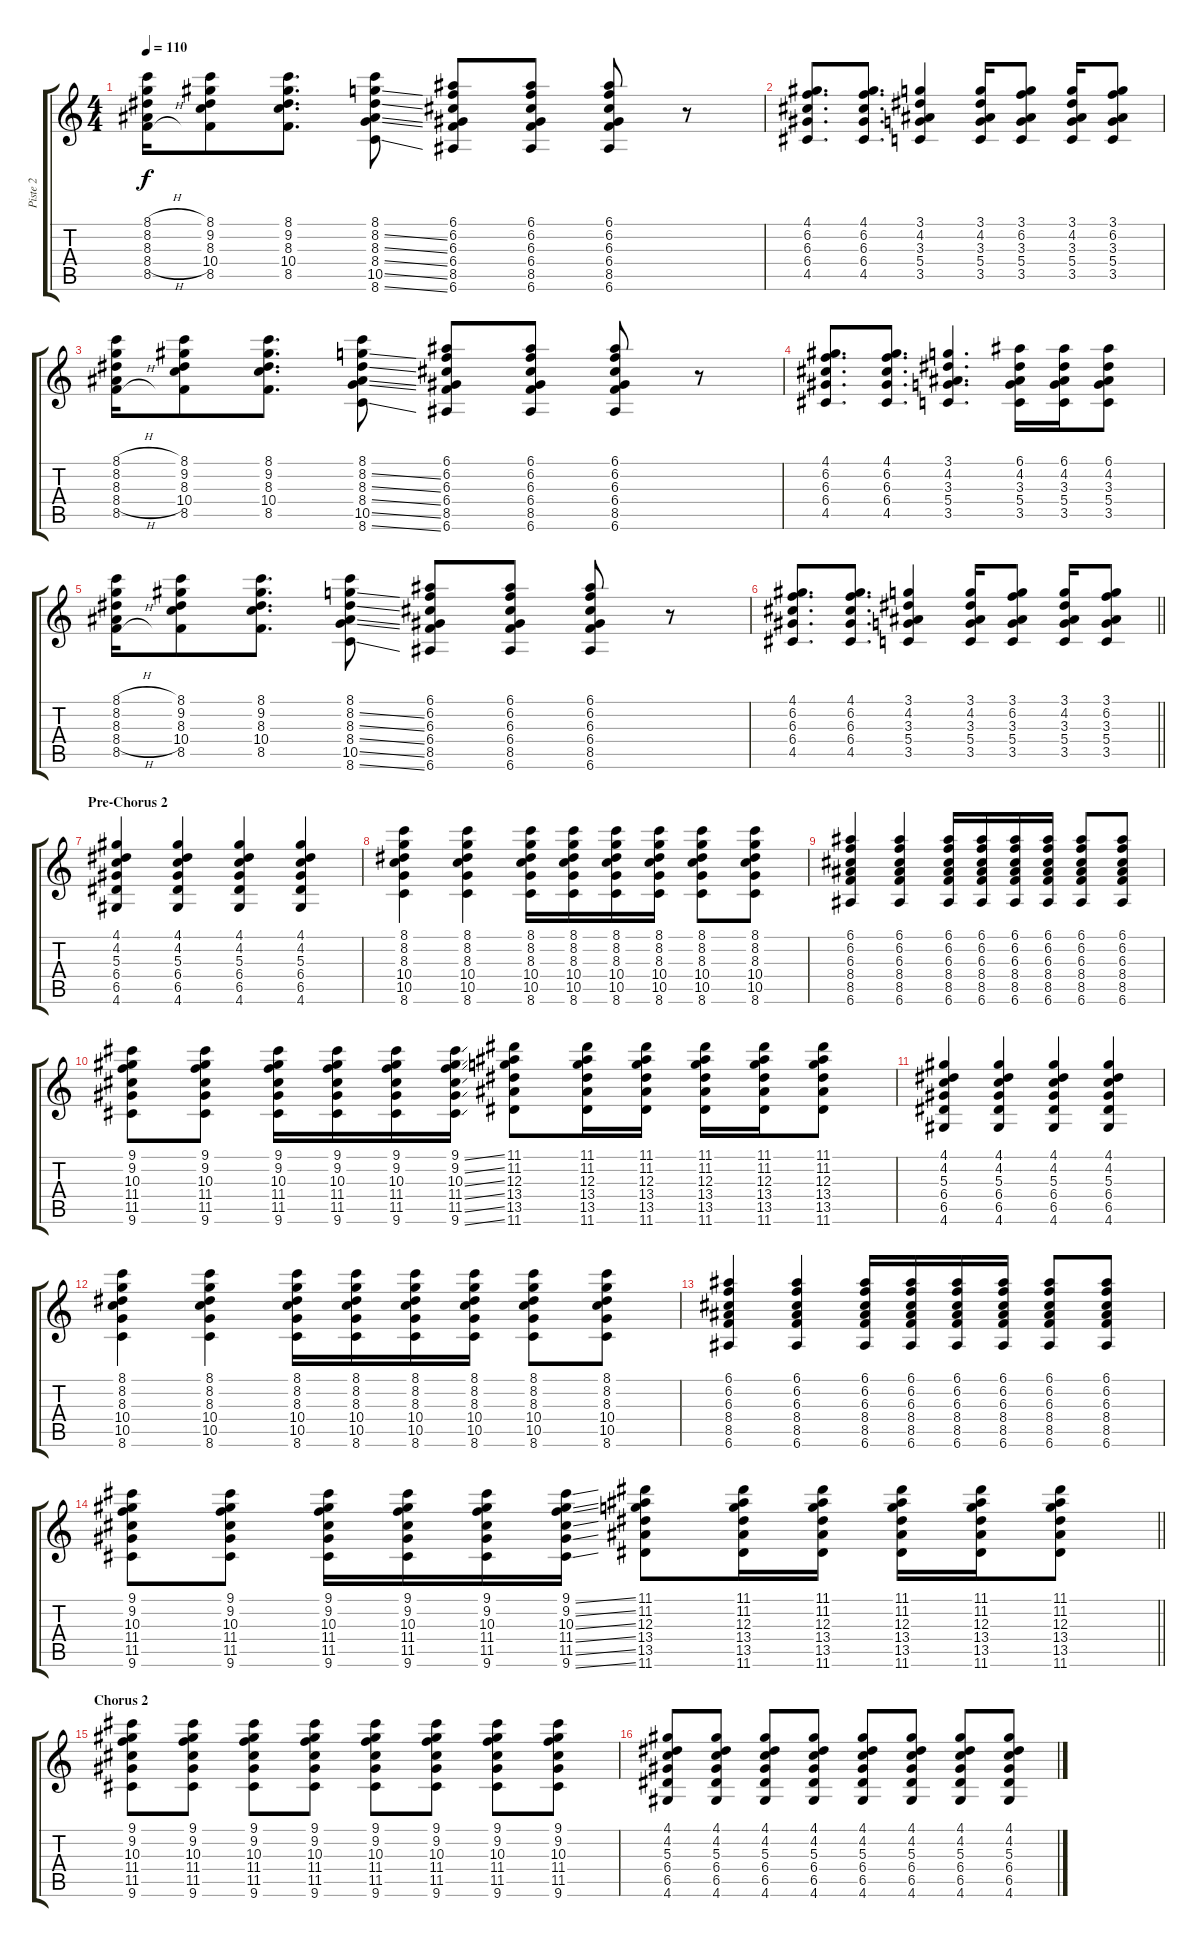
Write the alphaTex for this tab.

\track ("Piste 2" "Piste 2") {instrument electricguitarclean}
\staff {score tabs}
\tuning (E4 B3 G3 D3 A2 E2) {hide}
\ts (4 4)
\tempo 110
\clef g2
\ks c
(8.1{h} 8.2{h} 8.3{h} 8.4{h} 8.5{h}).16{dy f} (8.1 9.2 8.3 10.4 8.5).8 (8.1 9.2 8.3 10.4 8.5).8{d} (8.1 8.2{ss} 8.3{ss} 8.4{ss} 10.5{ss} 8.6{ss}).8 (6.1 6.2 6.3 6.4 8.5 6.6).8 (6.1 6.2 6.3 6.4 8.5 6.6).8 (6.1 6.2 6.3 6.4 8.5 6.6).8 r.8 |
(4.1 6.2 6.3 6.4 4.5).8{d} (4.1 6.2 6.3 6.4 4.5).8{d} (3.1 4.2 3.3 5.4 3.5).4 (3.1 4.2 3.3 5.4 3.5).16 (3.1 6.2 3.3 5.4 3.5).8 (3.1 4.2 3.3 5.4 3.5).16 (3.1 6.2 3.3 5.4 3.5).8 |
(8.1{h} 8.2{h} 8.3{h} 8.4{h} 8.5{h}).16 (8.1 9.2 8.3 10.4 8.5).8 (8.1 9.2 8.3 10.4 8.5).8{d} (8.1 8.2{ss} 8.3{ss} 8.4{ss} 10.5{ss} 8.6{ss}).8 (6.1 6.2 6.3 6.4 8.5 6.6).8 (6.1 6.2 6.3 6.4 8.5 6.6).8 (6.1 6.2 6.3 6.4 8.5 6.6).8 r.8 |
(4.1 6.2 6.3 6.4 4.5).8{d} (4.1 6.2 6.3 6.4 4.5).8{d} (3.1 4.2 3.3 5.4 3.5).4{d} (6.1 4.2 3.3 5.4 3.5).16 (6.1 4.2 3.3 5.4 3.5).16 (6.1 4.2 3.3 5.4 3.5).8 |
(8.1{h} 8.2{h} 8.3{h} 8.4{h} 8.5{h}).16 (8.1 9.2 8.3 10.4 8.5).8 (8.1 9.2 8.3 10.4 8.5).8{d} (8.1 8.2{ss} 8.3{ss} 8.4{ss} 10.5{ss} 8.6{ss}).8 (6.1 6.2 6.3 6.4 8.5 6.6).8 (6.1 6.2 6.3 6.4 8.5 6.6).8 (6.1 6.2 6.3 6.4 8.5 6.6).8 r.8 |
\barLineRight lightlight
(4.1 6.2 6.3 6.4 4.5).8{d} (4.1 6.2 6.3 6.4 4.5).8{d} (3.1 4.2 3.3 5.4 3.5).4 (3.1 4.2 3.3 5.4 3.5).16 (3.1 6.2 3.3 5.4 3.5).8 (3.1 4.2 3.3 5.4 3.5).16 (3.1 6.2 3.3 5.4 3.5).8 |
\section ("" "Pre-Chorus 2")
(4.1 4.2 5.3 6.4 6.5 4.6).4 (4.1 4.2 5.3 6.4 6.5 4.6).4 (4.1 4.2 5.3 6.4 6.5 4.6).4 (4.1 4.2 5.3 6.4 6.5 4.6).4 |
(8.1 8.2 8.3 10.4 10.5 8.6).4 (8.1 8.2 8.3 10.4 10.5 8.6).4 (8.1 8.2 8.3 10.4 10.5 8.6).16 (8.1 8.2 8.3 10.4 10.5 8.6).16 (8.1 8.2 8.3 10.4 10.5 8.6).16 (8.1 8.2 8.3 10.4 10.5 8.6).16 (8.1 8.2 8.3 10.4 10.5 8.6).8 (8.1 8.2 8.3 10.4 10.5 8.6).8 |
(6.1 6.2 6.3 8.4 8.5 6.6).4 (6.1 6.2 6.3 8.4 8.5 6.6).4 (6.1 6.2 6.3 8.4 8.5 6.6).16 (6.1 6.2 6.3 8.4 8.5 6.6).16 (6.1 6.2 6.3 8.4 8.5 6.6).16 (6.1 6.2 6.3 8.4 8.5 6.6).16 (6.1 6.2 6.3 8.4 8.5 6.6).8 (6.1 6.2 6.3 8.4 8.5 6.6).8 |
(9.1 9.2 10.3 11.4 11.5 9.6).8 (9.1 9.2 10.3 11.4 11.5 9.6).8 (9.1 9.2 10.3 11.4 11.5 9.6).16 (9.1 9.2 10.3 11.4 11.5 9.6).16 (9.1 9.2 10.3 11.4 11.5 9.6).16 (9.1{ss} 9.2{ss} 10.3{ss} 11.4{ss} 11.5{ss} 9.6{ss}).16 (11.1 11.2 12.3 13.4 13.5 11.6).8 (11.1 11.2 12.3 13.4 13.5 11.6).16 (11.1 11.2 12.3 13.4 13.5 11.6).16 (11.1 11.2 12.3 13.4 13.5 11.6).16 (11.1 11.2 12.3 13.4 13.5 11.6).16 (11.1 11.2 12.3 13.4 13.5 11.6).8 |
(4.1 4.2 5.3 6.4 6.5 4.6).4 (4.1 4.2 5.3 6.4 6.5 4.6).4 (4.1 4.2 5.3 6.4 6.5 4.6).4 (4.1 4.2 5.3 6.4 6.5 4.6).4 |
(8.1 8.2 8.3 10.4 10.5 8.6).4 (8.1 8.2 8.3 10.4 10.5 8.6).4 (8.1 8.2 8.3 10.4 10.5 8.6).16 (8.1 8.2 8.3 10.4 10.5 8.6).16 (8.1 8.2 8.3 10.4 10.5 8.6).16 (8.1 8.2 8.3 10.4 10.5 8.6).16 (8.1 8.2 8.3 10.4 10.5 8.6).8 (8.1 8.2 8.3 10.4 10.5 8.6).8 |
(6.1 6.2 6.3 8.4 8.5 6.6).4 (6.1 6.2 6.3 8.4 8.5 6.6).4 (6.1 6.2 6.3 8.4 8.5 6.6).16 (6.1 6.2 6.3 8.4 8.5 6.6).16 (6.1 6.2 6.3 8.4 8.5 6.6).16 (6.1 6.2 6.3 8.4 8.5 6.6).16 (6.1 6.2 6.3 8.4 8.5 6.6).8 (6.1 6.2 6.3 8.4 8.5 6.6).8 |
\barLineRight lightlight
(9.1 9.2 10.3 11.4 11.5 9.6).8 (9.1 9.2 10.3 11.4 11.5 9.6).8 (9.1 9.2 10.3 11.4 11.5 9.6).16 (9.1 9.2 10.3 11.4 11.5 9.6).16 (9.1 9.2 10.3 11.4 11.5 9.6).16 (9.1{ss} 9.2{ss} 10.3{ss} 11.4{ss} 11.5{ss} 9.6{ss}).16 (11.1 11.2 12.3 13.4 13.5 11.6).8 (11.1 11.2 12.3 13.4 13.5 11.6).16 (11.1 11.2 12.3 13.4 13.5 11.6).16 (11.1 11.2 12.3 13.4 13.5 11.6).16 (11.1 11.2 12.3 13.4 13.5 11.6).16 (11.1 11.2 12.3 13.4 13.5 11.6).8 |
\section ("" "Chorus 2")
(9.1 9.2 10.3 11.4 11.5 9.6).8 (9.1 9.2 10.3 11.4 11.5 9.6).8 (9.1 9.2 10.3 11.4 11.5 9.6).8 (9.1 9.2 10.3 11.4 11.5 9.6).8 (9.1 9.2 10.3 11.4 11.5 9.6).8 (9.1 9.2 10.3 11.4 11.5 9.6).8 (9.1 9.2 10.3 11.4 11.5 9.6).8 (9.1 9.2 10.3 11.4 11.5 9.6).8 |
(4.1 4.2 5.3 6.4 6.5 4.6).8 (4.1 4.2 5.3 6.4 6.5 4.6).8 (4.1 4.2 5.3 6.4 6.5 4.6).8 (4.1 4.2 5.3 6.4 6.5 4.6).8 (4.1 4.2 5.3 6.4 6.5 4.6).8 (4.1 4.2 5.3 6.4 6.5 4.6).8 (4.1 4.2 5.3 6.4 6.5 4.6).8 (4.1 4.2 5.3 6.4 6.5 4.6).8
